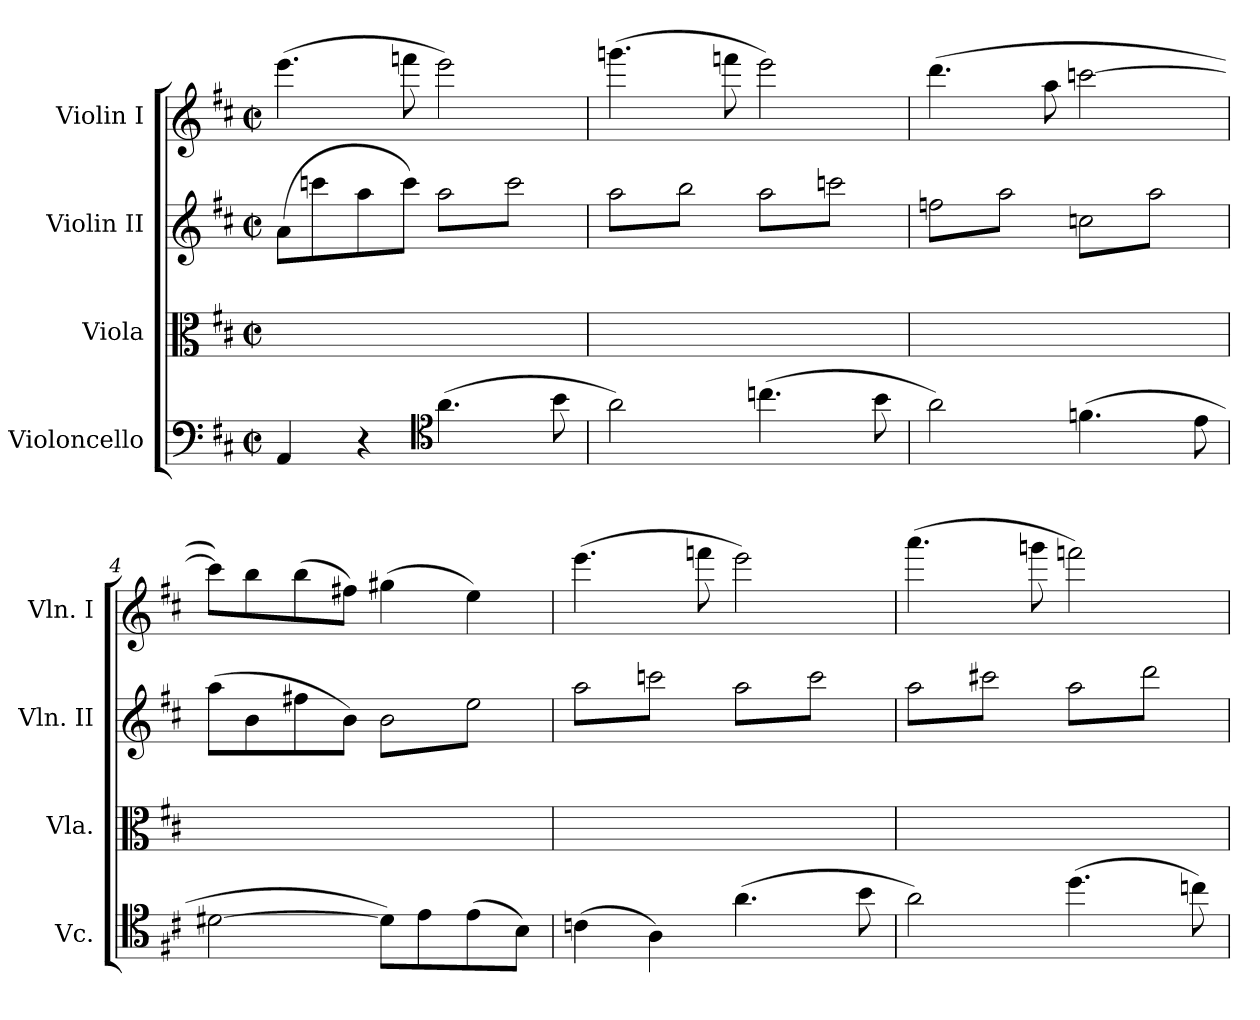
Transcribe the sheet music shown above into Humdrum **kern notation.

**kern	**kern	**kern	**kern
*part4	*part3	*part2	*part1
*staff4	*staff3	*staff2	*staff1
*I"Violoncello	*I"Viola	*I"Violin II	*I"Violin I
*I'Vc.	*I'Vla.	*I'Vln. II	*I'Vln. I
*clefF4	*clefC3	*clefG2	*clefG2
*k[f#c#]	*k[f#c#]	*k[f#c#]	*k[f#c#]
*D:	*D:	*D:	*D:
*M2/2	*M2/2	*M2/2	*M2/2
*met(c|)	*met(c|)	*met(c|)	*met(c|)
=1	=1	=1	=1
4AA	6ryy	(8aL	(4.eee
.	.	8cccn	.
.	6ryy	.	.
4r	.	8aa	.
.	6ryy	.	.
.	.	8cccJ)	8fffn
*clefC4	*	*	*
*	*	*tremolo	*
(4.a	6ryy	(8aaL	2eee)
.	.	8ccc)	.
.	6ryy	.	.
.	.	8aa	.
.	6ryy	.	.
8b	.	8ccc)J	.
=2	=2	=2	=2
2a)	6ryy	(8aaL	(4.gggn
.	.	8bb)	.
.	6ryy	.	.
.	.	8aa	.
.	6ryy	.	.
.	.	8bb)J	8fffn
(4.ccn	6ryy	(8aaL	2eee)
.	.	8cccn)	.
.	6ryy	.	.
.	.	8aa	.
.	6ryy	.	.
8b	.	8cccn)J	.
=3	=3	=3	=3
2a)	6ryy	(8ffnL	(4.ddd
.	.	8aa)	.
.	6ryy	.	.
.	.	8ffn	.
.	6ryy	.	.
.	.	8aa)J	8aa
(4.fn	6ryy	(8ccnL	[2cccn
.	.	8aa)	.
.	6ryy	.	.
.	.	8ccn	.
.	6ryy	.	.
8e	.	8aa)J	.
*	*	*Xtremolo	*
=4	=4	=4	=4
[2d#X	6ryy	(8aaL	8cccL])
.	.	8b	8bb
.	6ryy	.	.
.	.	8ff#X	(8bb
.	6ryy	.	.
.	.	8bJ)	8ff#XJ)
*	*	*tremolo	*
8d#L])	6ryy	(8bL	(4gg#X
8e	.	8ee)	.
.	6ryy	.	.
(8e	.	8b	4ee)
.	6ryy	.	.
8BJ)	.	8ee)J	.
=5	=5	=5	=5
(4cn	6ryy	(8aaL	(4.eee
.	.	8cccn)	.
.	6ryy	.	.
4A)	.	8aa	.
.	6ryy	.	.
.	.	8cccn)J	8fffn
(4.a	6ryy	(8aaL	2eee)
.	.	8ccc)	.
.	6ryy	.	.
.	.	8aa	.
.	6ryy	.	.
8b	.	8ccc)J	.
=6	=6	=6	=6
2a)	6ryy	(8aaL	(4.aaa
.	.	8ccc#X)	.
.	6ryy	.	.
.	.	8aa	.
.	6ryy	.	.
.	.	8ccc#X)J	8gggn
(4.dd	6ryy	(8aaL	2fffn)
.	.	8ddd)	.
.	6ryy	.	.
.	.	8aa	.
.	6ryy	.	.
8ccn)	.	8ddd)J	.
*	*	*Xtremolo	*
.	.	.	.
.	.	.	.
=	=	=	=
*-	*-	*-	*-
